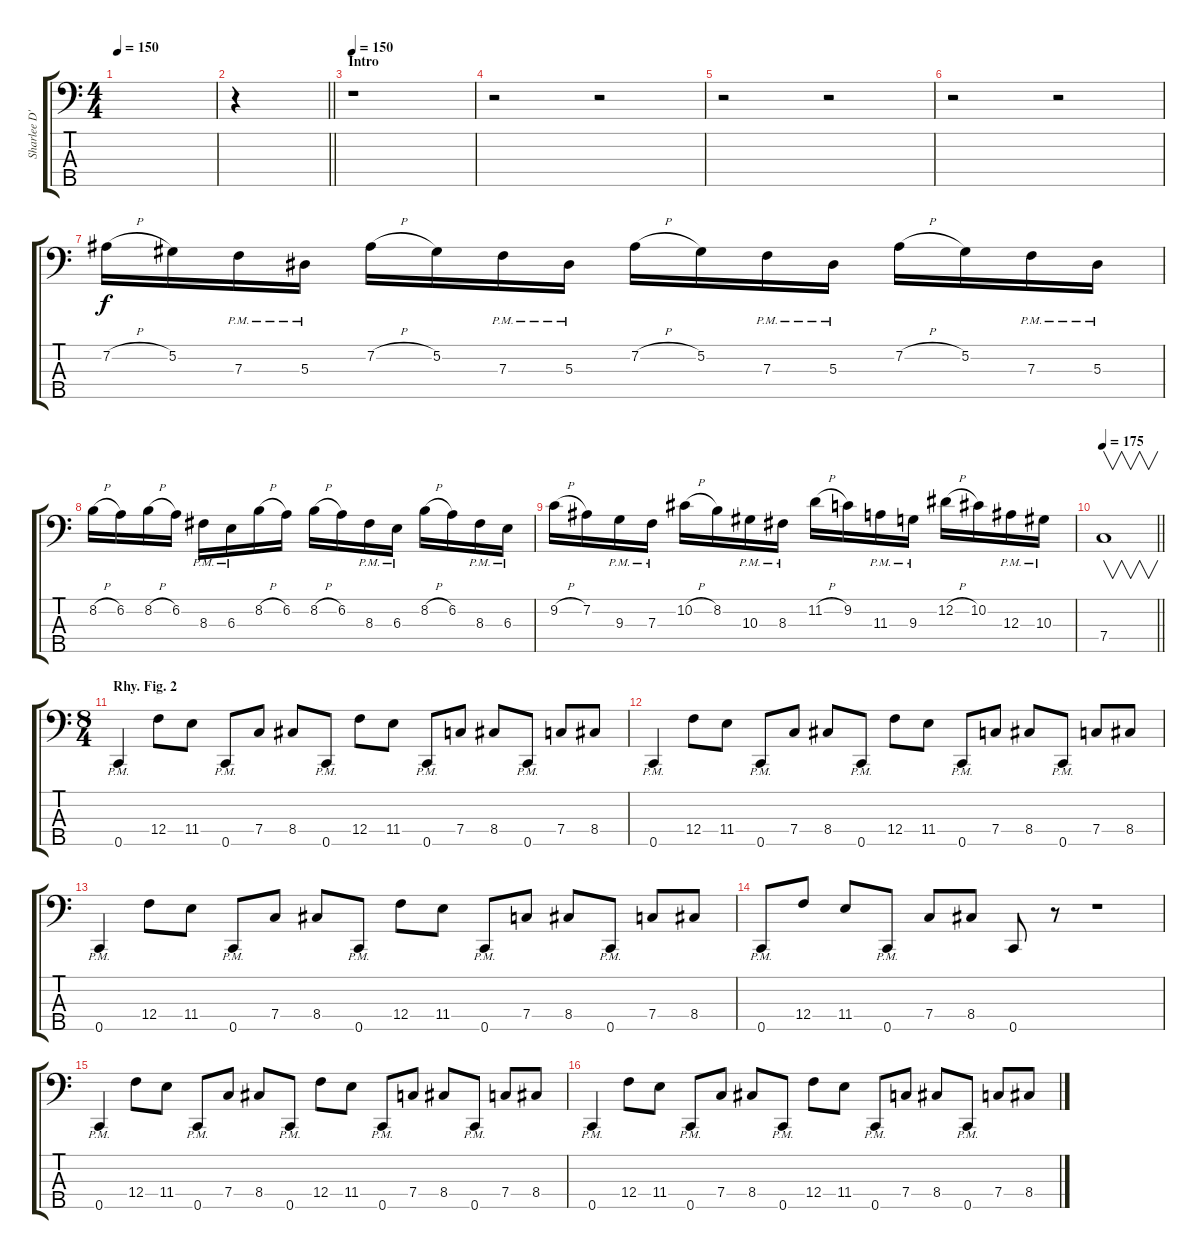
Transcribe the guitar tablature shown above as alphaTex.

\track ("Sharlee D'Angelo" "Sharlee D'") {instrument electricbasspick}
\staff {score tabs}
\tuning (Ab2 Eb2 Bb1 F1 C1) {hide}
\ts (4 4)
\tempo 150
\clef f4
\ks c
|
\barLineRight lightlight
r.4 |
\section ("" "Intro")
\tempo 150
r.1 |
r.2 r.2 |
r.2 r.2 |
r.2 r.2 |
7.2{h}.16 5.2.16 7.3{pm}.16 5.3{pm}.16 7.2{h}.16 5.2.16 7.3{pm}.16 5.3{pm}.16 7.2{h}.16 5.2.16 7.3{pm}.16 5.3{pm}.16 7.2{h}.16 5.2.16 7.3{pm}.16 5.3{pm}.16 |
8.2{h}.16 6.2.16 8.2{h}.16 6.2.16 8.3{pm}.16 6.3{pm}.16 8.2{h}.16 6.2.16 8.2{h}.16 6.2.16 8.3{pm}.16 6.3{pm}.16 8.2{h}.16 6.2.16 8.3{pm}.16 6.3{pm}.16 |
9.2{h}.16 7.2.16 9.3{pm}.16 7.3{pm}.16 10.2{h}.16 8.2.16 10.3{pm}.16 8.3{pm}.16 11.2{h}.16 9.2.16 11.3{pm}.16 9.3{pm}.16 12.2{h}.16 10.2.16 12.3{pm}.16 10.3{pm}.16 |
\tempo 175
\barLineRight lightlight
7.4.1{v} |
\ts (8 4)
\section ("" "Rhy. Fig. 2")
0.5{pm}.4 12.4.8 11.4.8 0.5{pm}.8 7.4.8 8.4.8 0.5{pm}.8 12.4.8 11.4.8 0.5{pm}.8 7.4.8 8.4.8 0.5{pm}.8 7.4.8 8.4.8 |
0.5{pm}.4 12.4.8 11.4.8 0.5{pm}.8 7.4.8 8.4.8 0.5{pm}.8 12.4.8 11.4.8 0.5{pm}.8 7.4.8 8.4.8 0.5{pm}.8 7.4.8 8.4.8 |
0.5{pm}.4 12.4.8 11.4.8 0.5{pm}.8 7.4.8 8.4.8 0.5{pm}.8 12.4.8 11.4.8 0.5{pm}.8 7.4.8 8.4.8 0.5{pm}.8 7.4.8 8.4.8 |
0.5{pm}.8 12.4.8 11.4.8 0.5{pm}.8 7.4.8 8.4.8 0.5.8 r.8 r.1 |
0.5{pm}.4 12.4.8 11.4.8 0.5{pm}.8 7.4.8 8.4.8 0.5{pm}.8 12.4.8 11.4.8 0.5{pm}.8 7.4.8 8.4.8 0.5{pm}.8 7.4.8 8.4.8 |
0.5{pm}.4 12.4.8 11.4.8 0.5{pm}.8 7.4.8 8.4.8 0.5{pm}.8 12.4.8 11.4.8 0.5{pm}.8 7.4.8 8.4.8 0.5{pm}.8 7.4.8 8.4.8
